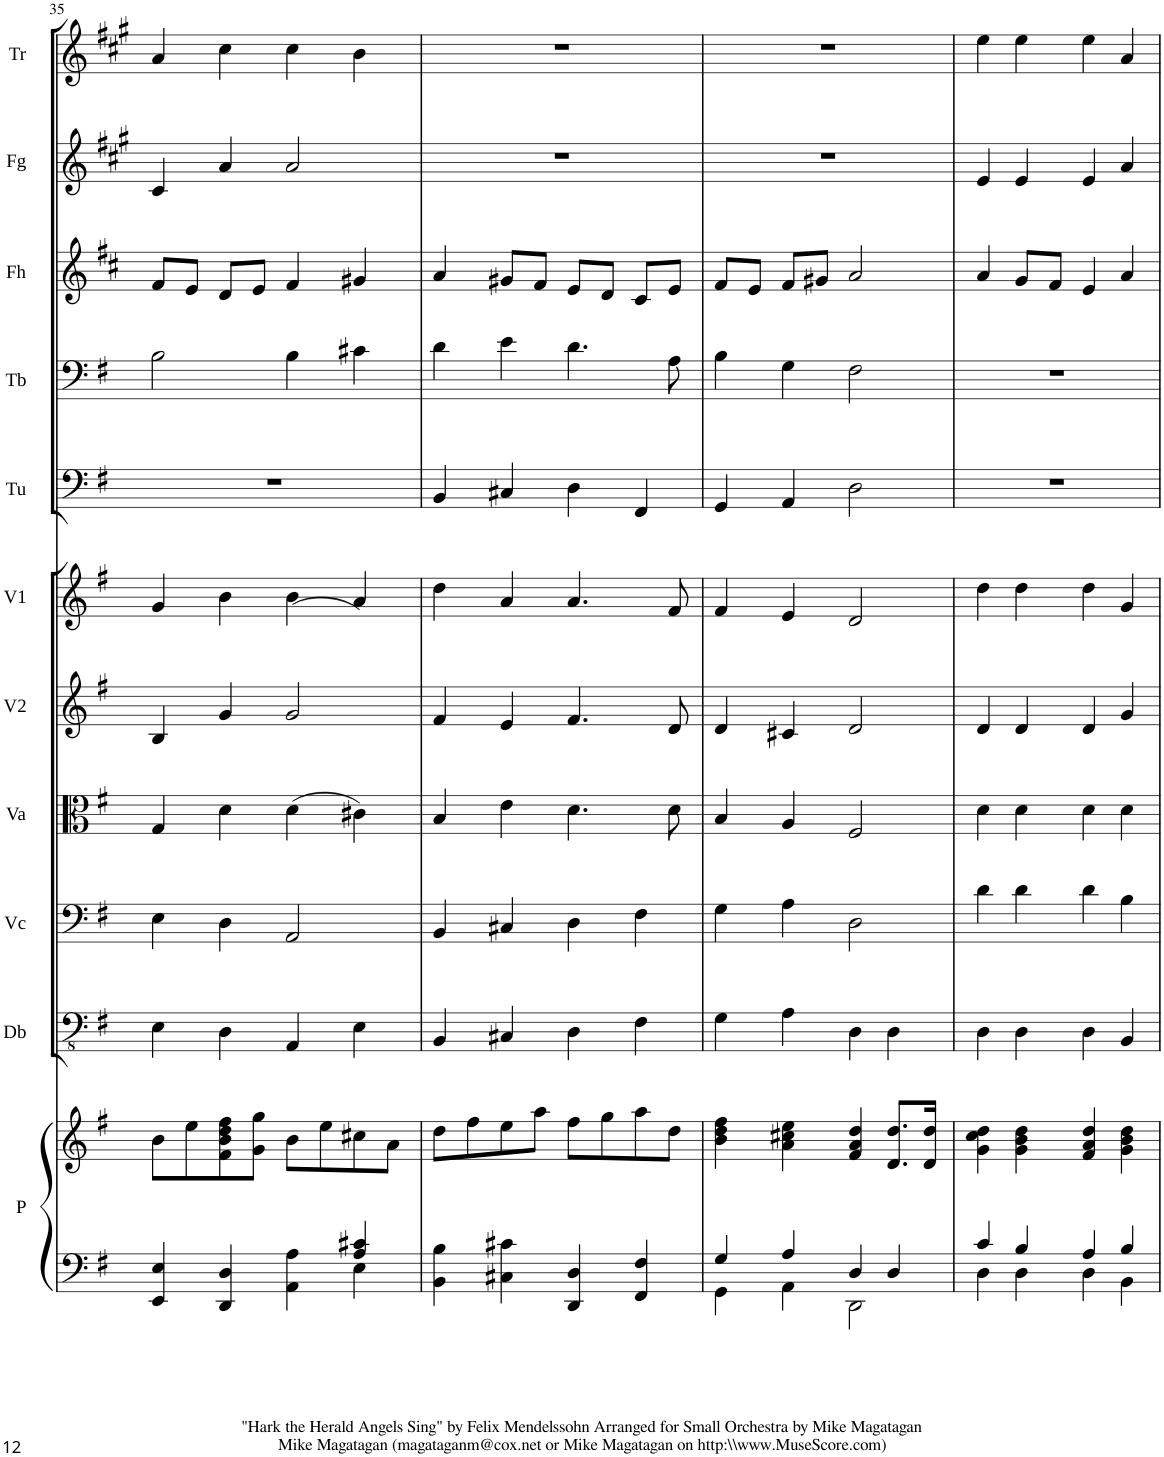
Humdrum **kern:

**kern	**kern	**kern	**kern	**kern	**kern	**kern	**kern	**kern	**kern	**kern	**kern
*part11	*part11	*part10	*part9	*part8	*part7	*part6	*part5	*part4	*part3	*part2	*part1
*staff12	*staff11	*staff10	*staff9	*staff8	*staff7	*staff6	*staff5	*staff4	*staff3	*staff2	*staff1
*I"Piano	*	*I"Bass	*I"Cello	*I"Viola	*I"Violin 2	*I"Violin 1	*I"F Tuba	*I"Trombone	*I"French Horn	*I"Flugelhorn	*I"Bb Trumpet
*I'P	*	*	*	*I'Va	*I'V2	*I'V1	*I'Tu	*I'Tb	*I'Fh	*I'Fg	*I'Tr
!!LO:PB:g=z
*clefF4	*clefG2	*clefFv4	*clefF4	*clefC3	*clefG2	*clefG2	*clefF4	*clefF4	*clefG2	*clefG2	*clefG2
*	*	*	*	*	*	*	*	*	*Trd4c7	*Trd1c2	*Trd1c2
*k[f#]	*k[f#]	*k[f#]	*k[f#]	*k[f#]	*k[f#]	*k[f#]	*k[f#]	*k[f#]	*k[f#c#]	*k[f#c#g#]	*k[f#c#g#]
*M4/4	*M4/4	*M4/4	*M4/4	*M4/4	*M4/4	*M4/4	*M4/4	*M4/4	*M4/4	*M4/4	*M4/4
*met(c)	*met(c)	*met(c)	*met(c)	*met(c)	*met(c)	*met(c)	*met(c)	*met(c)	*met(c)	*met(c)	*met(c)
=35	=35	=35	=35	=35	=35	=35	=35	=35	=35	=35	=35
*^	*	*	*	*	*	*	*	*	*	*	*
4EE/ 4E/	2.ryy	8b\L	4EE\	4E\	4G/	4B/	4g/	1r	2B\	8f#/L	4c#/	4a/
.	.	8ee\	.	.	.	.	.	.	.	8e/J	.	.
4DD/ 4D/	.	8f#\ 8b\ 8dd\ 8ff#\	4DD\	4D\	4d\	4g/	4b\	.	.	8d/L	4a/	4cc#\
.	.	8g\ 8gg\J	.	.	.	.	.	.	.	8e/J	.	.
4AA\ 4A\	.	8b\L	4AAA/	2AA/	(4d\	2g/	(4b\	.	4B\	4f#/	2a/	4cc#\
.	.	8ee\	.	.	.	.	.	.	.	.	.	.
4A/ 4c#X/	4E\	8cc#X\	4EE\	.	4c#X\)	.	4a/)	.	4c#X\	4g#X/	.	4b\
.	.	8a\J	.	.	.	.	.	.	.	.	.	.
*v	*v	*	*	*	*	*	*	*	*	*	*	*
=36	=36	=36	=36	=36	=36	=36	=36	=36	=36	=36	=36
*	*^	*	*	*	*	*	*	*	*	*	*
4BB\ 4B\	8dd\L	2..ryy	4BBB/	4BB/	4B/	4f#/	4dd\	4BB/	4d\	4a/	1r	1r
.	8ff#\	.	.	.	.	.	.	.	.	.	.	.
4C#X\ 4c#X\	8ee\	.	4CC#X/	4C#X/	4e\	4e/	4a/	4C#X/	4e\	8g#X/L	.	.
.	8aa\J	.	.	.	.	.	.	.	.	8f#/J	.	.
4DD/ 4D/	8ff#\L	.	4DD\	4D\	4.d\	4.f#/	4.a/	4D\	4.d\	8e/L	.	.
.	8gg\	.	.	.	.	.	.	.	.	8d/J	.	.
4FF#/ 4F#/	8aa\	.	4FF#\	4F#\	.	.	.	4FF#/	.	8c#/L	.	.
.	8dd\J	8ryy	.	.	8d\	8d/	8f#/	.	8A\	8e/J	.	.
=37	=37	=37	=37	=37	=37	=37	=37	=37	=37	=37	=37	=37
*^	*	*	*	*	*	*	*	*	*	*	*	*
4G/	4GG\	4b\ 4dd\ 4ff#\	2.ryy	4GG\	4G\	4B/	4d/	4f#/	4GG/	4B\	8f#/L	1r	1r
.	.	.	.	.	.	.	.	.	.	.	8e/J	.	.
4A/	4AA\	4a\ 4cc#X\ 4ee\	.	4AA\	4A\	4A/	4c#X/	4e/	4AA/	4G\	8f#/L	.	.
.	.	.	.	.	.	.	.	.	.	.	8g#X/J	.	.
4D/	2DD\	4f#/ 4a/ 4dd/	.	4DD\	2D\	2F#/	2d/	2d/	2D\	2F#\	2a/	.	.
4D/	.	8.d/ 8.dd/L	4ryy	4DD\	.	.	.	.	.	.	.	.	.
.	.	16d/ 16dd/Jk	.	.	.	.	.	.	.	.	.	.	.
*	*	*v	*v	*	*	*	*	*	*	*	*	*	*
=38	=38	=38	=38	=38	=38	=38	=38	=38	=38	=38	=38	=38
4c/	4D\	4g\ 4cc\ 4dd\	4DD\	4d\	4d\	4d/	4dd\	1r	1r	4a/	4e/	4ee\
4B/	4D\	4g\ 4b\ 4dd\	4DD\	4d\	4d\	4d/	4dd\	.	.	8g/L	4e/	4ee\
.	.	.	.	.	.	.	.	.	.	8f#/J	.	.
4A/	4D\	4f#/ 4a/ 4dd/	4DD\	4d\	4d\	4d/	4dd\	.	.	4e/	4e/	4ee\
4B/	4BB\	4g\ 4b\ 4dd\	4BBB/	4B\	4d\	4g/	4g/	.	.	4a/	4a/	4a/
*v	*v	*	*	*	*	*	*	*	*	*	*	*
=	=	=	=	=	=	=	=	=	=	=	=
*-	*-	*-	*-	*-	*-	*-	*-	*-	*-	*-	*-
